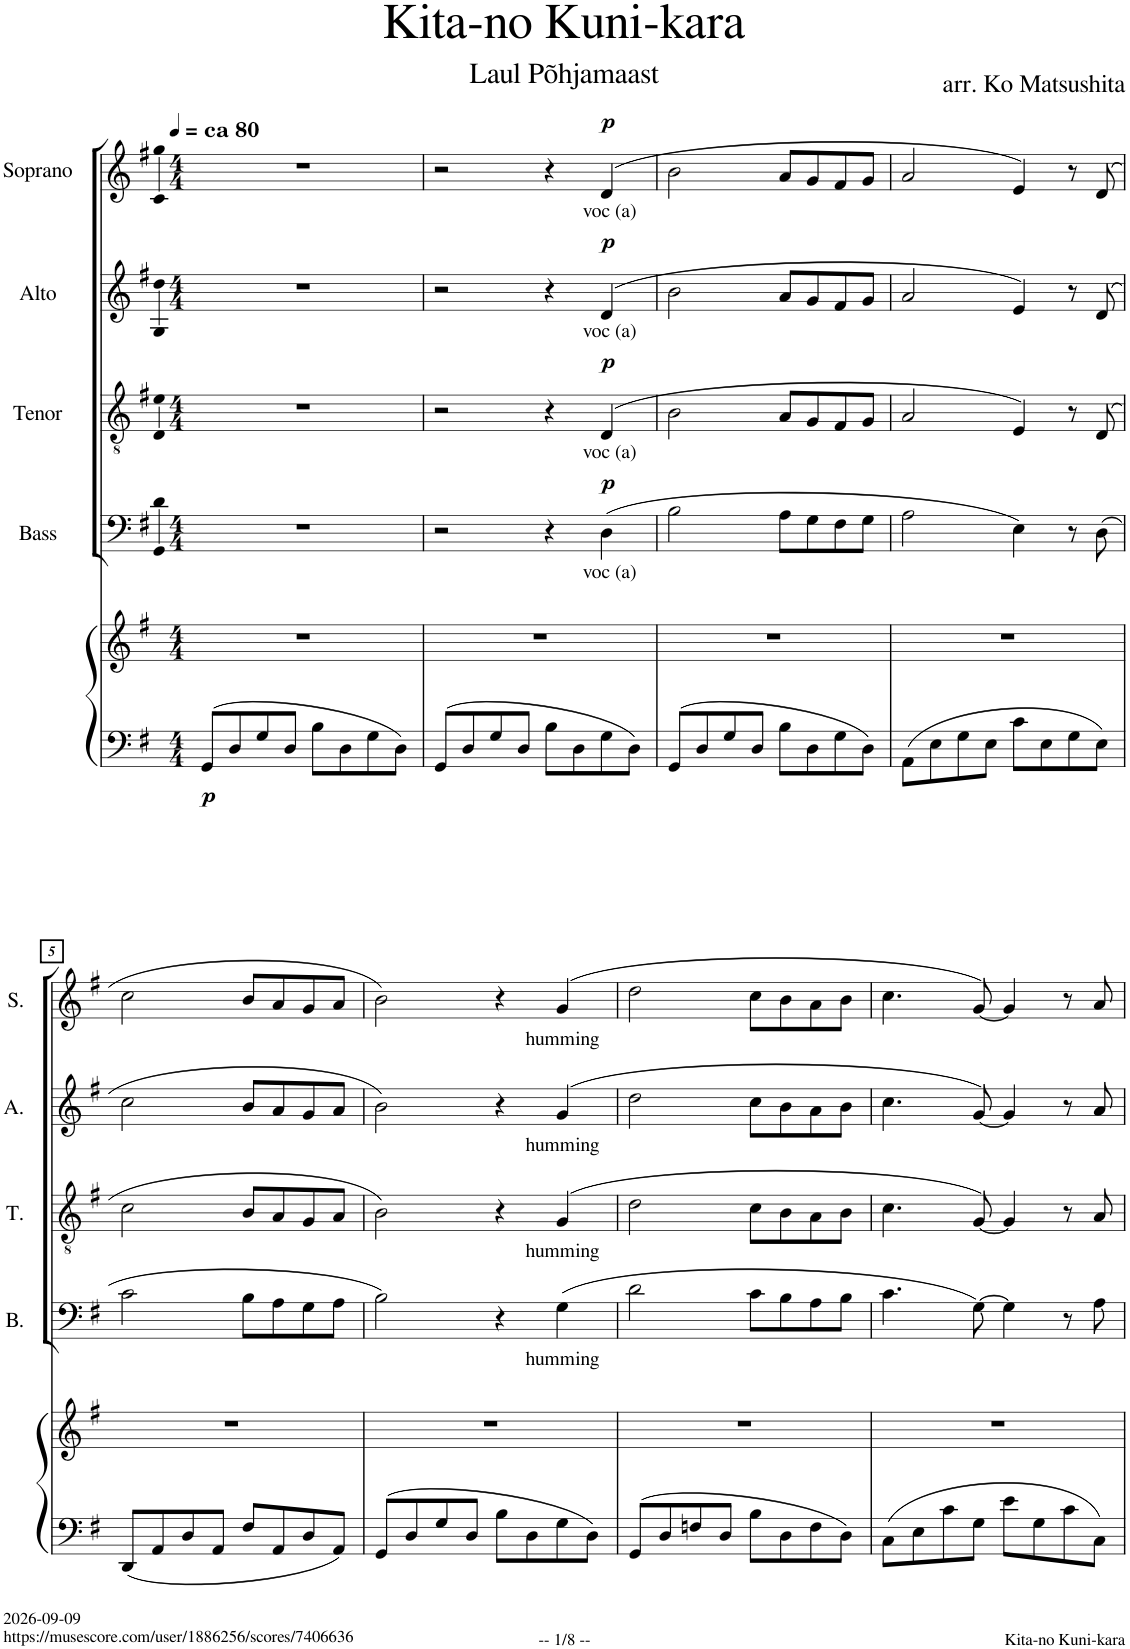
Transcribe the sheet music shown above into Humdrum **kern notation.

**kern	**kern	**dynam	**kern	**text	**dynam	**kern	**text	**dynam	**kern	**text	**dynam	**kern	**text	**dynam
*part5	*part5	*part5	*part4	*part4	*part4	*part3	*part3	*part3	*part2	*part2	*part2	*part1	*part1	*part1
*staff6	*staff5	*staff5/6	*staff4	*staff4	*staff4	*staff3	*staff3	*staff3	*staff2	*staff2	*staff2	*staff1	*staff1	*staff1
*I"Piano	*	*	*I"Bass	*	*	*I"Tenor	*	*	*I"Alto	*	*	*I"Soprano	*	*
*I'Pno	*	*	*I'B.	*	*	*I'T.	*	*	*I'A.	*	*	*I'S.	*	*
*clefF4	*clefG2	*	*clefF4	*	*	*clefGv2	*	*	*clefG2	*	*	*clefG2	*	*
*	*	*	*	*	*	*	*	*	*Trd1c2	*	*	*	*	*
*k[f#]	*k[f#]	*	*k[f#]	*	*	*k[f#]	*	*	*k[f#]	*	*	*k[f#]	*	*
*M4/4	*M4/4	*	*M4/4	*	*	*M4/4	*	*	*M4/4	*	*	*M4/4	*	*
=1	=1	=1	=1	=1	=1	=1	=1	=1	=1	=1	=1	=1	=1	=1
!	!	!	!	!	!	!	!	!	!	!	!	!LO:TX:a:B:t=ca 80	!	!
!	!	!LO:DY:b=2	!	!	!	!	!	!	!	!	!	!	!	!
8GG/L	1r	p	1r	.	.	1r	.	.	1r	.	.	1r	.	.
8D/	.	.	.	.	.	.	.	.	.	.	.	.	.	.
8G/	.	.	.	.	.	.	.	.	.	.	.	.	.	.
8D/J	.	.	.	.	.	.	.	.	.	.	.	.	.	.
8B\L	.	.	.	.	.	.	.	.	.	.	.	.	.	.
8D\	.	.	.	.	.	.	.	.	.	.	.	.	.	.
8G\	.	.	.	.	.	.	.	.	.	.	.	.	.	.
8D\J	.	.	.	.	.	.	.	.	.	.	.	.	.	.
=2	=2	=2	=2	=2	=2	=2	=2	=2	=2	=2	=2	=2	=2	=2
8GG/L	1r	.	2r	.	.	2r	.	.	2r	.	.	2r	.	.
8D/	.	.	.	.	.	.	.	.	.	.	.	.	.	.
8G/	.	.	.	.	.	.	.	.	.	.	.	.	.	.
8D/J	.	.	.	.	.	.	.	.	.	.	.	.	.	.
8B\L	.	.	4r	.	.	4r	.	.	4r	.	.	4r	.	.
8D\	.	.	.	.	.	.	.	.	.	.	.	.	.	.
!	!	!	!	!LO:LY:b	!LO:DY:a	!	!LO:LY:b	!LO:DY:a	!	!LO:LY:b	!LO:DY:a	!	!LO:LY:b	!LO:DY:a
8G\	.	.	(4D\	voc (a)	p	(4D/	voc (a)	p	(4d/	voc (a)	p	(4d/	voc (a)	p
8D\J	.	.	.	.	.	.	.	.	.	.	.	.	.	.
=3	=3	=3	=3	=3	=3	=3	=3	=3	=3	=3	=3	=3	=3	=3
8GG/L	1r	.	2B\	.	.	2B\	.	.	2b\	.	.	2b\	.	.
8D/	.	.	.	.	.	.	.	.	.	.	.	.	.	.
8G/	.	.	.	.	.	.	.	.	.	.	.	.	.	.
8D/J	.	.	.	.	.	.	.	.	.	.	.	.	.	.
8B\L	.	.	8A\L	.	.	8A/L	.	.	8a/L	.	.	8a/L	.	.
8D\	.	.	8G\	.	.	8G/	.	.	8g/	.	.	8g/	.	.
8G\	.	.	8F#\	.	.	8F#/	.	.	8f#/	.	.	8f#/	.	.
8D\J	.	.	8G\J	.	.	8G/J	.	.	8g/J	.	.	8g/J	.	.
=4	=4	=4	=4	=4	=4	=4	=4	=4	=4	=4	=4	=4	=4	=4
8AA\L	1r	.	2A\	.	.	2A/	.	.	2a/	.	.	2a/	.	.
8E\	.	.	.	.	.	.	.	.	.	.	.	.	.	.
8G\	.	.	.	.	.	.	.	.	.	.	.	.	.	.
8E\J	.	.	.	.	.	.	.	.	.	.	.	.	.	.
8c\L	.	.	4E\)	.	.	4E/)	.	.	4e/)	.	.	4e/)	.	.
8E\	.	.	.	.	.	.	.	.	.	.	.	.	.	.
8G\	.	.	8r	.	.	8r	.	.	8r	.	.	8r	.	.
8E\J	.	.	(8D\	.	.	(8D/	.	.	(8d/	.	.	(8d/	.	.
!!LO:LB:g=z
=5	=5	=5	=5	=5	=5	=5	=5	=5	=5	=5	=5	=5	=5	=5
8DD/L	1r	.	2c\	.	.	2c\	.	.	2cc\	.	.	2cc\	.	.
8AA/	.	.	.	.	.	.	.	.	.	.	.	.	.	.
8D/	.	.	.	.	.	.	.	.	.	.	.	.	.	.
8AA/J	.	.	.	.	.	.	.	.	.	.	.	.	.	.
8F#/L	.	.	8B\L	.	.	8B/L	.	.	8b/L	.	.	8b/L	.	.
8AA/	.	.	8A\	.	.	8A/	.	.	8a/	.	.	8a/	.	.
8D/	.	.	8G\	.	.	8G/	.	.	8g/	.	.	8g/	.	.
8AA/J	.	.	8A\J	.	.	8A/J	.	.	8a/J	.	.	8a/J	.	.
=6	=6	=6	=6	=6	=6	=6	=6	=6	=6	=6	=6	=6	=6	=6
8GG/L	1r	.	2B\)	.	.	2B\)	.	.	2b\)	.	.	2b\)	.	.
8D/	.	.	.	.	.	.	.	.	.	.	.	.	.	.
8G/	.	.	.	.	.	.	.	.	.	.	.	.	.	.
8D/J	.	.	.	.	.	.	.	.	.	.	.	.	.	.
8B\L	.	.	4r	.	.	4r	.	.	4r	.	.	4r	.	.
8D\	.	.	.	.	.	.	.	.	.	.	.	.	.	.
!	!	!	!	!LO:LY:b	!	!	!LO:LY:b	!	!	!LO:LY:b	!	!	!LO:LY:b	!
8G\	.	.	(4G\	humming	.	(4G/	humming	.	(4g/	humming	.	(4g/	humming	.
8D\J	.	.	.	.	.	.	.	.	.	.	.	.	.	.
=7	=7	=7	=7	=7	=7	=7	=7	=7	=7	=7	=7	=7	=7	=7
8GG/L	1r	.	2d\	.	.	2d\	.	.	2dd\	.	.	2dd\	.	.
8D/	.	.	.	.	.	.	.	.	.	.	.	.	.	.
8Fn/	.	.	.	.	.	.	.	.	.	.	.	.	.	.
8D/J	.	.	.	.	.	.	.	.	.	.	.	.	.	.
8B\L	.	.	8c\L	.	.	8c\L	.	.	8cc\L	.	.	8cc\L	.	.
8D\	.	.	8B\	.	.	8B\	.	.	8b\	.	.	8b\	.	.
8F\	.	.	8A\	.	.	8A\	.	.	8a\	.	.	8a\	.	.
8D\J	.	.	8B\J	.	.	8B\J	.	.	8b\J	.	.	8b\J	.	.
=8	=8	=8	=8	=8	=8	=8	=8	=8	=8	=8	=8	=8	=8	=8
8C\L	1r	.	4.c\	.	.	4.c\	.	.	4.cc\	.	.	4.cc\	.	.
8E\	.	.	.	.	.	.	.	.	.	.	.	.	.	.
8c\	.	.	.	.	.	.	.	.	.	.	.	.	.	.
8G\J	.	.	[8G\)	.	.	[8G/)	.	.	[8g/)	.	.	[8g/)	.	.
8e\L	.	.	4G\]	.	.	4G/]	.	.	4g/]	.	.	4g/]	.	.
8G\	.	.	.	.	.	.	.	.	.	.	.	.	.	.
8c\	.	.	8r	.	.	8r	.	.	8r	.	.	8r	.	.
8C\J	.	.	8A\	.	.	8A/	.	.	8a/	.	.	8a/	.	.
=	=	=	=	=	=	=	=	=	=	=	=	=	=	=
*-	*-	*-	*-	*-	*-	*-	*-	*-	*-	*-	*-	*-	*-	*-
